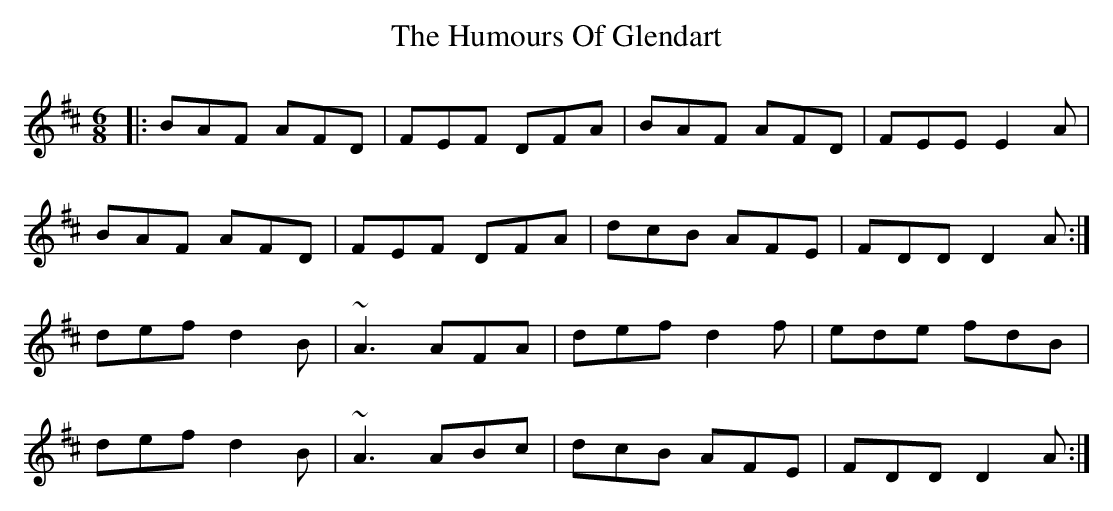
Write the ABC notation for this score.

X:1
T: The Humours Of Glendart
M: 6/8
L: 1/8
K: Dmaj
|:BAF AFD|FEF DFA|BAF AFD|FEE E2 A|
BAF AFD|FEF DFA|dcB AFE|FDD D2 A:|
def d2 B|~A3 AFA|def d2 f|ede fdB|
def d2 B|~A3 ABc|dcB AFE|FDD D2 A:|
